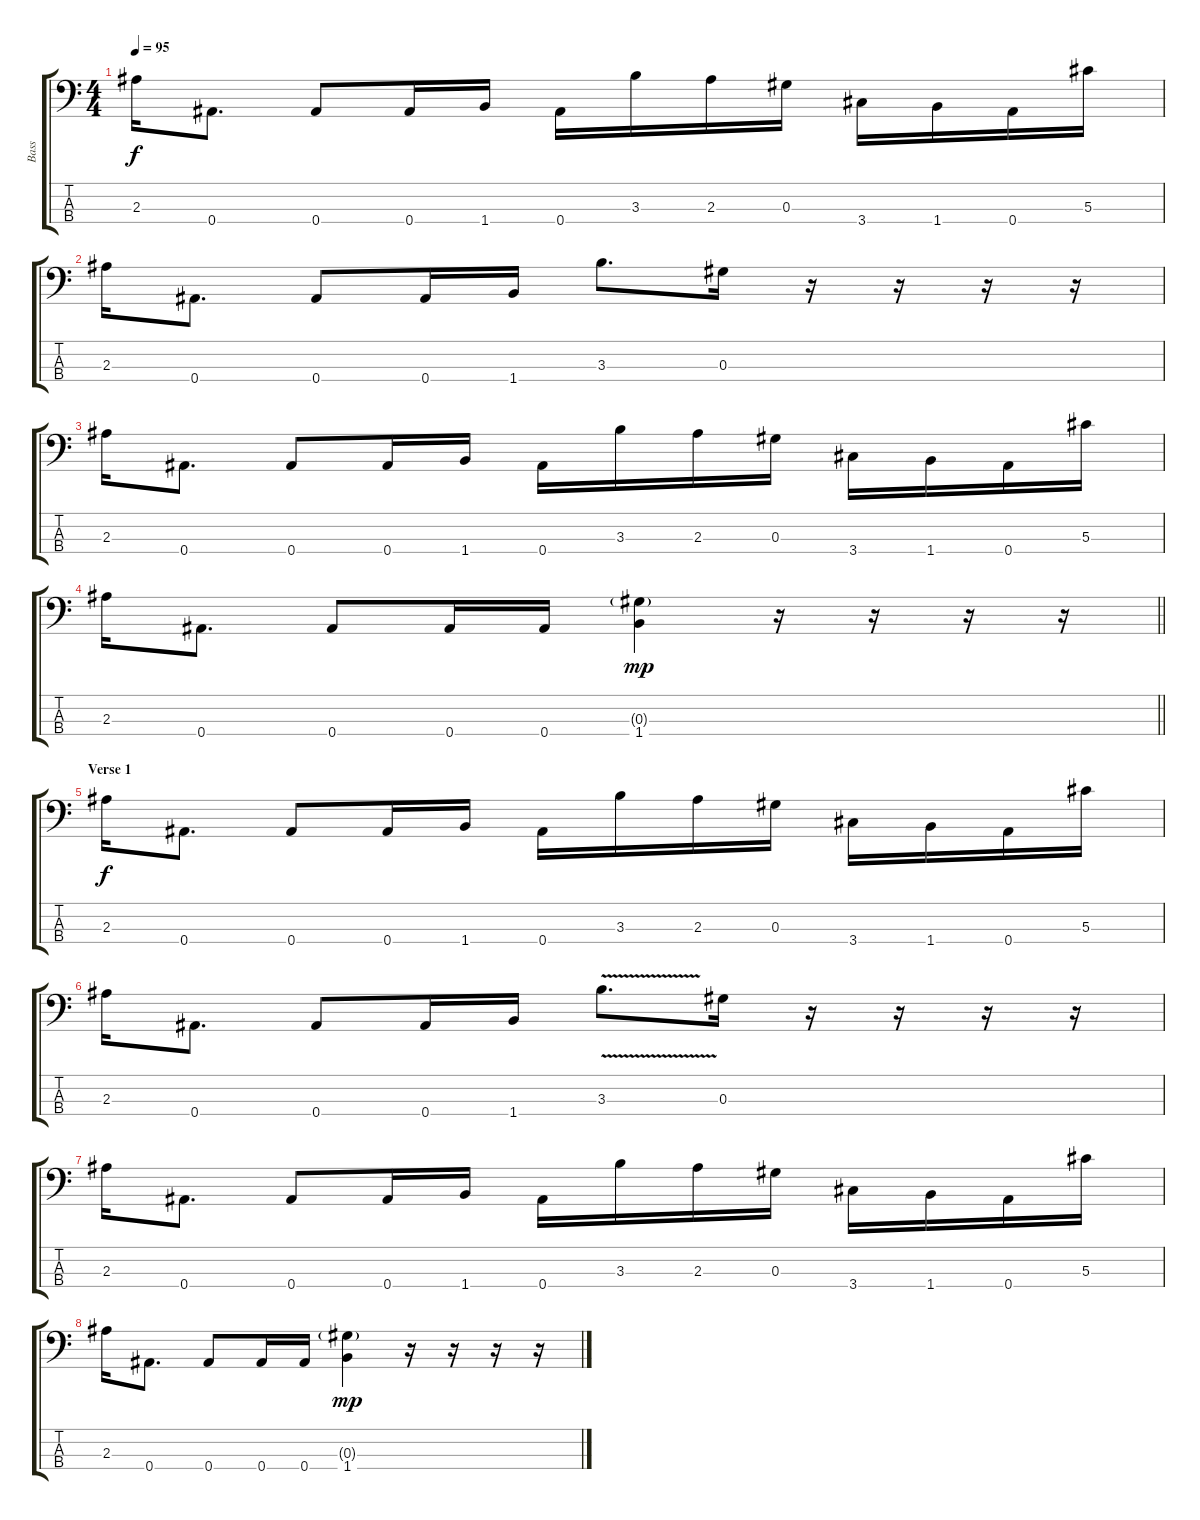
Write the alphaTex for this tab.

\track ("Bass" "Bass") {instrument electricbassfinger}
\staff {score tabs}
\tuning (Gb3 Db2 Ab2 Bb1) {hide}
\ts (4 4)
\tempo 95
\clef f4
\ks c
2.3.16{dy f} 0.4.8{d} 0.4.8 0.4.16 1.4.16 0.4.16 3.3.16 2.3.16 0.3.16 3.4.16 1.4.16 0.4.16 5.3.16 |
2.3.16 0.4.8{d} 0.4.8 0.4.16 1.4.16 3.3.8{d} 0.3.16 r.16 r.16 r.16 r.16 |
2.3.16 0.4.8{d} 0.4.8 0.4.16 1.4.16 0.4.16 3.3.16 2.3.16 0.3.16 3.4.16 1.4.16 0.4.16 5.3.16 |
\barLineRight lightlight
2.3.16 0.4.8{d} 0.4.8 0.4.16 0.4.16 (0.3{g} 1.4).4{dy mp} r.16 r.16 r.16 r.16 |
\section ("" "Verse 1")
2.3.16{dy f} 0.4.8{d} 0.4.8 0.4.16 1.4.16 0.4.16 3.3.16 2.3.16 0.3.16 3.4.16 1.4.16 0.4.16 5.3.16 |
2.3.16 0.4.8{d} 0.4.8 0.4.16 1.4.16 3.3{v}.8{d} 0.3.16 r.16 r.16 r.16 r.16 |
2.3.16 0.4.8{d} 0.4.8 0.4.16 1.4.16 0.4.16 3.3.16 2.3.16 0.3.16 3.4.16 1.4.16 0.4.16 5.3.16 |
2.3.16 0.4.8{d} 0.4.8 0.4.16 0.4.16 (0.3{g} 1.4).4{dy mp} r.16 r.16 r.16 r.16
